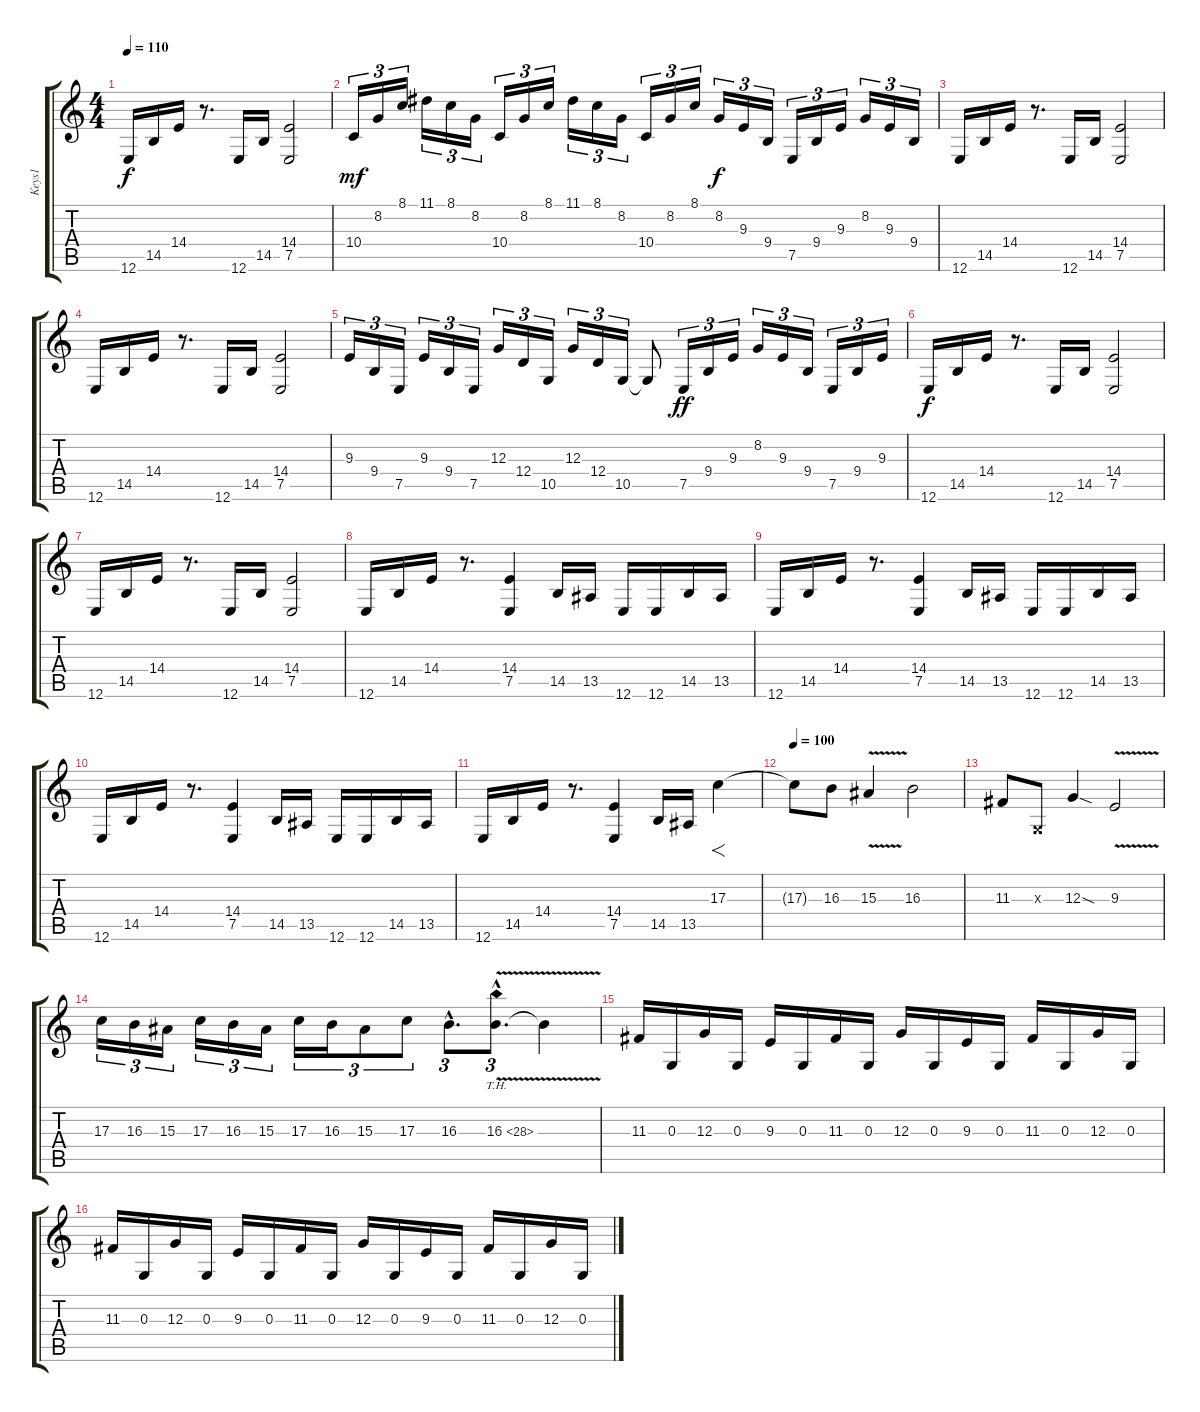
\track ("Keys1" "Keys1") {instrument drawbarorgan}
\staff {score tabs}
\tuning (E4 B3 G3 D3 A2 E2) {hide}
\ts (4 4)
\tempo 110
\clef g2
\ks c
12.6.16{dy f} 14.5.16 14.4.16 r.8{d} 12.6.16 14.5.16 (14.4 7.5).2 |
10.4.16{tu (3 2) dy mf} 8.2.16{tu (3 2)} 8.1.16{tu (3 2)} 11.1.16{tu (3 2)} 8.1.16{tu (3 2)} 8.2.16{tu (3 2)} 10.4.16{tu (3 2)} 8.2.16{tu (3 2)} 8.1.16{tu (3 2)} 11.1.16{tu (3 2)} 8.1.16{tu (3 2)} 8.2.16{tu (3 2)} 10.4.16{tu (3 2)} 8.2.16{tu (3 2)} 8.1.16{tu (3 2)} 8.2.16{tu (3 2) dy f} 9.3.16{tu (3 2)} 9.4.16{tu (3 2)} 7.5.16{tu (3 2)} 9.4.16{tu (3 2)} 9.3.16{tu (3 2)} 8.2.16{tu (3 2)} 9.3.16{tu (3 2)} 9.4.16{tu (3 2)} |
12.6.16 14.5.16 14.4.16 r.8{d} 12.6.16 14.5.16 (14.4 7.5).2 |
12.6.16 14.5.16 14.4.16 r.8{d} 12.6.16 14.5.16 (14.4 7.5).2 |
9.3.16{tu (3 2)} 9.4.16{tu (3 2)} 7.5.16{tu (3 2)} 9.3.16{tu (3 2)} 9.4.16{tu (3 2)} 7.5.16{tu (3 2)} 12.3.16{tu (3 2)} 12.4.16{tu (3 2)} 10.5.16{tu (3 2)} 12.3.16{tu (3 2)} 12.4.16{tu (3 2)} 10.5.16{tu (3 2)} 10.5{t}.8 7.5.16{tu (3 2) dy ff} 9.4.16{tu (3 2)} 9.3.16{tu (3 2)} 8.2.16{tu (3 2)} 9.3.16{tu (3 2)} 9.4.16{tu (3 2)} 7.5.16{tu (3 2)} 9.4.16{tu (3 2)} 9.3.16{tu (3 2)} |
12.6.16{dy f} 14.5.16 14.4.16 r.8{d} 12.6.16 14.5.16 (14.4 7.5).2 |
12.6.16 14.5.16 14.4.16 r.8{d} 12.6.16 14.5.16 (14.4 7.5).2 |
12.6.16 14.5.16 14.4.16 r.8{d} (14.4 7.5).4 14.5.16 13.5.16 12.6.16 12.6.16 14.5.16 13.5.16 |
12.6.16 14.5.16 14.4.16 r.8{d} (14.4 7.5).4 14.5.16 13.5.16 12.6.16 12.6.16 14.5.16 13.5.16 |
12.6.16 14.5.16 14.4.16 r.8{d} (14.4 7.5).4 14.5.16 13.5.16 12.6.16 12.6.16 14.5.16 13.5.16 |
12.6.16 14.5.16 14.4.16 r.8{d} (14.4 7.5).4 14.5.16 13.5.16 17.3.4{f volume 15 balance 13 instrument overdrivenguitar} |
\tempo 100
17.3{t}.8 16.3.8 15.3{v}.4 16.3.2 |
11.3.8 0.3{x}.8 12.3{sod}.4 9.3{v}.2 |
17.3.16{tu (3 2)} 16.3.16{tu (3 2)} 15.3.16{tu (3 2)} 17.3.16{tu (3 2)} 16.3.16{tu (3 2)} 15.3.16{tu (3 2)} 17.3.16{tu (3 2)} 16.3.16{tu (3 2)} 15.3.8{tu (3 2)} 17.3.8{tu (3 2)} 16.3{hac}.8{d tu (3 2)} 16.3{th 12 v hac}.8{d tu (3 2)} 16.3{t}.4 |
11.3.16 0.3.16 12.3.16 0.3.16 9.3.16 0.3.16 11.3.16 0.3.16 12.3.16 0.3.16 9.3.16 0.3.16 11.3.16 0.3.16 12.3.16 0.3.16 |
11.3.16 0.3.16 12.3.16 0.3.16 9.3.16 0.3.16 11.3.16 0.3.16 12.3.16 0.3.16 9.3.16 0.3.16 11.3.16 0.3.16 12.3.16 0.3.16
